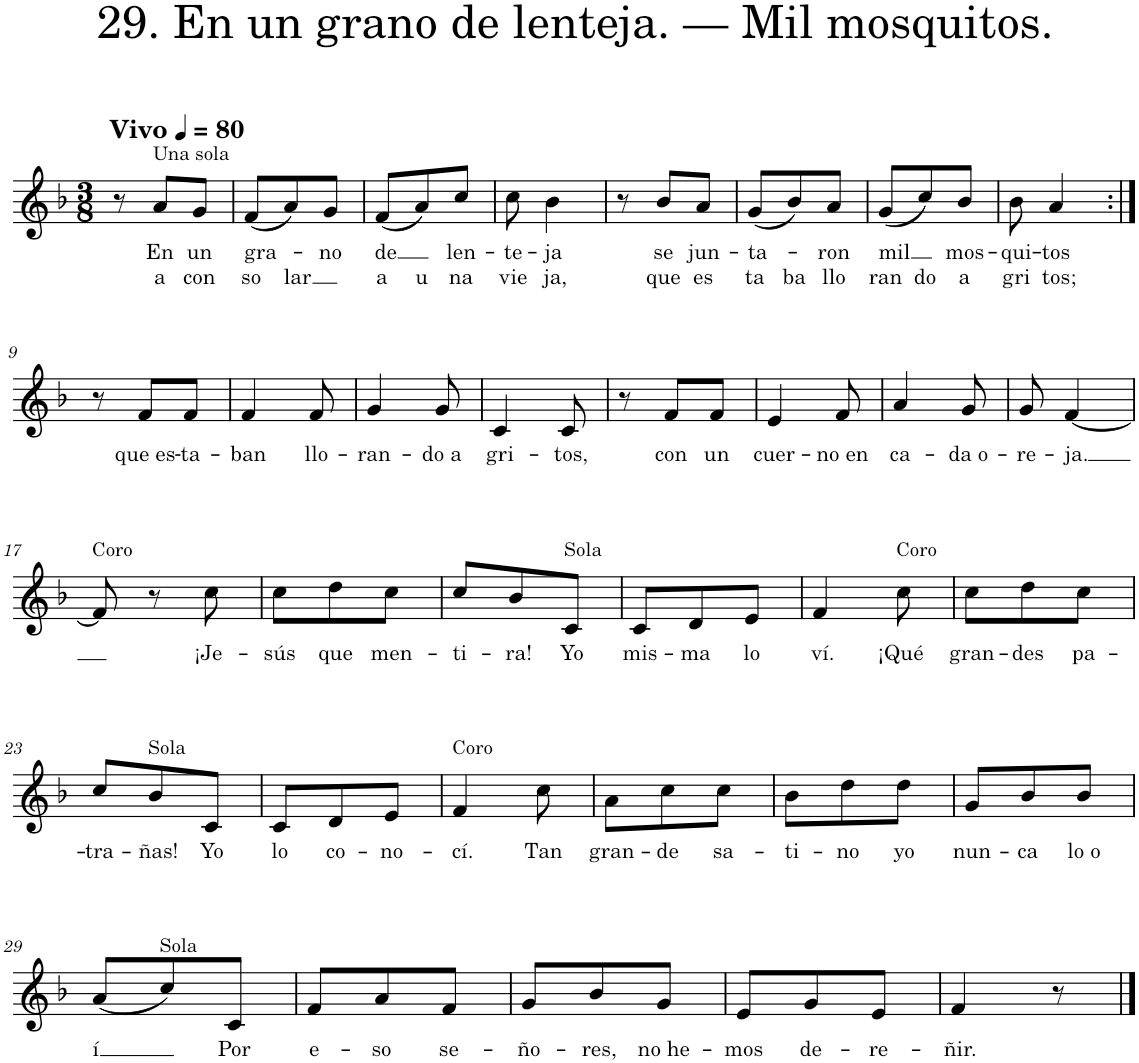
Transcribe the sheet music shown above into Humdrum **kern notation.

**kern	**text	**text
*part1	*part1	*part1
*staff1	*staff1	*staff1
*I"Piano	*	*
*I'Pno.	*	*
*clefG2	*	*
*k[b-]	*	*
*M3/8	*	*
=1	=1	=1
8r	.	.
*MM80	*	*
!LO:TX:a:t=Una sola	!	!
!LO:TX:a:B:t=Vivo	!	!
!	!LO:LY:b	!LO:LY:b
8a/L	En	a
!	!LO:LY:b	!LO:LY:b
8g/J	un	con
=2	=2	=2
!	!LO:LY:b	!LO:LY:b
(8f/L	gra-	so
!	!	!LO:LY:b
8a/)	.	lar
!	!LO:LY:b	!
8g/J	-no	.
=3	=3	=3
!	!LO:LY:b	!LO:LY:b
(8f/L	de	a
!	!	!LO:LY:b
8a/)	.	u
!	!LO:LY:b	!LO:LY:b
8cc/J	len-	na
=4	=4	=4
!	!LO:LY:b	!LO:LY:b
8cc\	-te-	vie
!	!LO:LY:b	!LO:LY:b
4b-\	-ja	ja,
=5	=5	=5
8r	.	.
!	!LO:LY:b	!LO:LY:b
8b-/L	se	que
!	!LO:LY:b	!LO:LY:b
8a/J	jun-	es
=6	=6	=6
!	!LO:LY:b	!LO:LY:b
(8g/L	-ta-	ta
!	!	!LO:LY:b
8b-/)	.	ba
!	!LO:LY:b	!LO:LY:b
8a/J	-ron	llo
=7	=7	=7
!	!LO:LY:b	!LO:LY:b
(8g/L	mil	ran
!	!	!LO:LY:b
8cc/)	.	do
!	!LO:LY:b	!LO:LY:b
8b-/J	mos-	a
=8	=8	=8
!	!LO:LY:b	!LO:LY:b
8b-\	-qui-	gri
!	!LO:LY:b	!LO:LY:b
4a/	-tos	tos;
!!LO:LB:g=z
=9:|!	=9:|!	=9:|!
8r	.	.
!	!LO:LY:b	!
8f/L	que es-	.
!	!LO:LY:b	!
8f/J	-ta-	.
=10	=10	=10
!	!LO:LY:b	!
4f/	-ban	.
!	!LO:LY:b	!
8f/	llo-	.
=11	=11	=11
!	!LO:LY:b	!
4g/	-ran-	.
!	!LO:LY:b	!
8g/	-do a	.
=12	=12	=12
!	!LO:LY:b	!
4c/	gri-	.
!	!LO:LY:b	!
8c/	-tos,	.
=13	=13	=13
8r	.	.
!	!LO:LY:b	!
8f/L	con	.
!	!LO:LY:b	!
8f/J	un	.
=14	=14	=14
!	!LO:LY:b	!
4e/	cuer-	.
!	!LO:LY:b	!
8f/	-no en	.
=15	=15	=15
!	!LO:LY:b	!
4a/	ca-	.
!	!LO:LY:b	!
8g/	-da o-	.
=16	=16	=16
!	!LO:LY:b	!
8g/	-re-	.
!	!LO:LY:b	!
[4f/	-ja.	.
!!LO:LB:g=z
=17	=17	=17
!LO:TX:a:t=Coro	!	!
8f/]	.	.
8r	.	.
!	!LO:LY:b	!
8cc\	¡Je-	.
=18	=18	=18
!	!LO:LY:b	!
8cc\L	-sús	.
!	!LO:LY:b	!
8dd\	que	.
!	!LO:LY:b	!
8cc\J	men-	.
=19	=19	=19
!	!LO:LY:b	!
8cc/L	-ti-	.
!	!LO:LY:b	!
8b-/	-ra!	.
!LO:TX:a:t=Sola	!	!
!	!LO:LY:b	!
8c/J	Yo	.
=20	=20	=20
!	!LO:LY:b	!
8c/L	mis-	.
!	!LO:LY:b	!
8d/	-ma	.
!	!LO:LY:b	!
8e/J	lo	.
=21	=21	=21
!	!LO:LY:b	!
4f/	ví.	.
!LO:TX:a:t=Coro	!	!
!	!LO:LY:b	!
8cc\	¡Qué	.
=22	=22	=22
!	!LO:LY:b	!
8cc\L	gran-	.
!	!LO:LY:b	!
8dd\	-des	.
!	!LO:LY:b	!
8cc\J	pa-	.
!!LO:LB:g=z
=23	=23	=23
!	!LO:LY:b	!
8cc/L	-tra-	.
!LO:TX:a:t=Sola	!	!
!	!LO:LY:b	!
8b-/	-ñas!	.
!	!LO:LY:b	!
8c/J	Yo	.
=24	=24	=24
!	!LO:LY:b	!
8c/L	lo	.
!	!LO:LY:b	!
8d/	co-	.
!	!LO:LY:b	!
8e/J	-no-	.
=25	=25	=25
!LO:TX:a:t=Coro	!	!
!	!LO:LY:b	!
4f/	-cí.	.
!	!LO:LY:b	!
8cc\	Tan	.
=26	=26	=26
!	!LO:LY:b	!
8a\L	gran-	.
!	!LO:LY:b	!
8cc\	-de	.
!	!LO:LY:b	!
8cc\J	sa-	.
=27	=27	=27
!	!LO:LY:b	!
8b-\L	-ti-	.
!	!LO:LY:b	!
8dd\	-no	.
!	!LO:LY:b	!
8dd\J	yo	.
=28	=28	=28
!	!LO:LY:b	!
8g/L	nun-	.
!	!LO:LY:b	!
8b-/	-ca	.
!	!LO:LY:b	!
8b-/J	lo o	.
!!LO:LB:g=z
=29	=29	=29
!	!LO:LY:b	!
(8a/L	í	.
!LO:TX:a:t=Sola	!	!
8cc/)	.	.
!	!LO:LY:b	!
8c/J	Por	.
=30	=30	=30
!	!LO:LY:b	!
8f/L	e-	.
!	!LO:LY:b	!
8a/	-so	.
!	!LO:LY:b	!
8f/J	se-	.
=31	=31	=31
!	!LO:LY:b	!
8g/L	-ño-	.
!	!LO:LY:b	!
8b-/	-res,	.
!	!LO:LY:b	!
8g/J	no he-	.
=32	=32	=32
!	!LO:LY:b	!
8e/L	-mos	.
!	!LO:LY:b	!
8g/	de-	.
!	!LO:LY:b	!
8e/J	-re-	.
=33	=33	=33
!	!LO:LY:b	!
4f/	-ñir.	.
8r	.	.
==	==	==
*-	*-	*-
